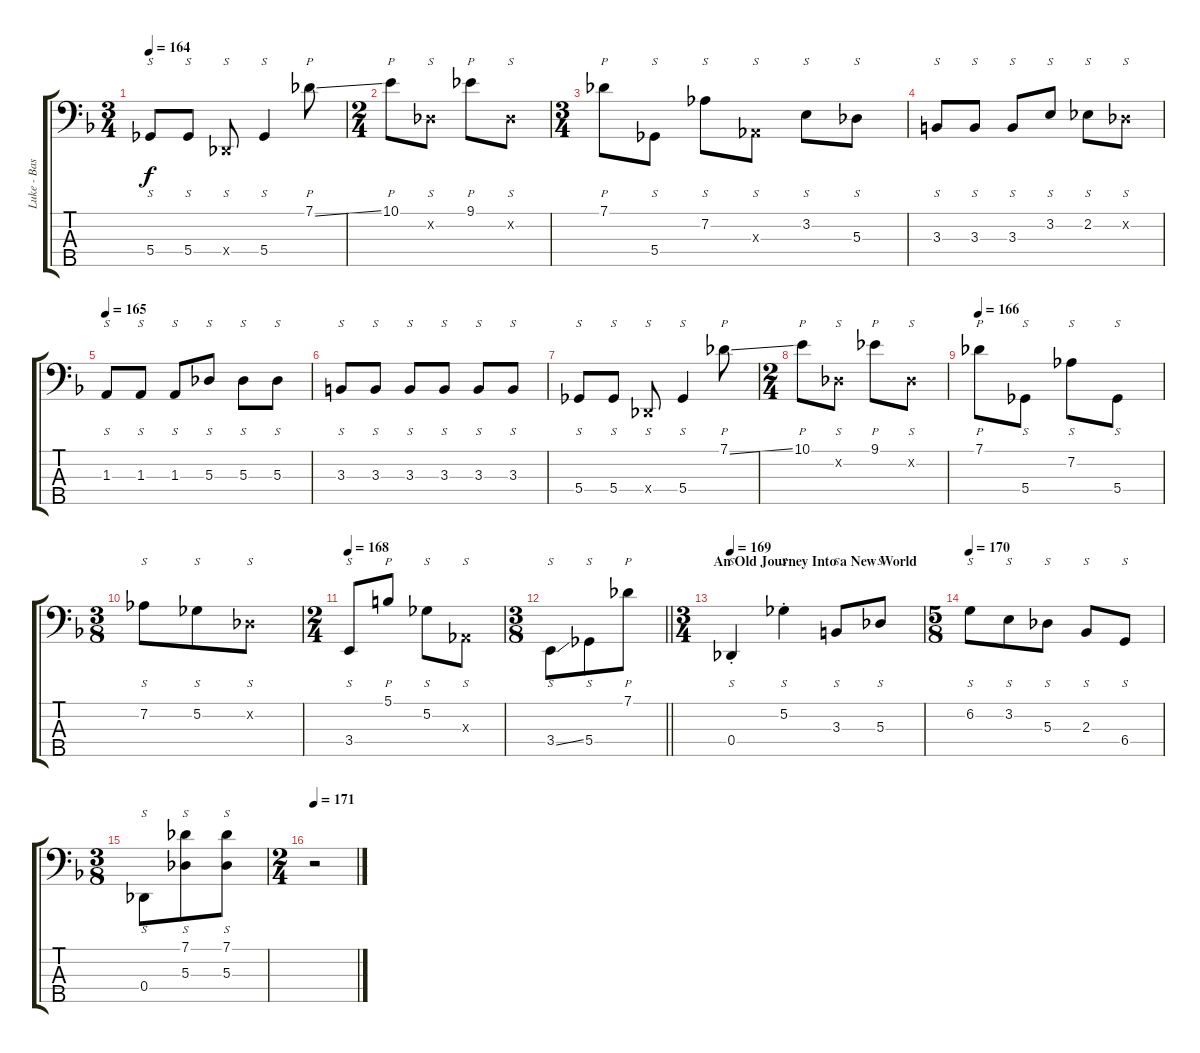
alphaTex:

\track ("Luke - Bass King" "Luke - Bas") {instrument slapbass1}
\staff {score tabs}
\tuning (Gb2 Db2 Ab1 Db1 Bb0) {hide}
\ts (3 4)
\tempo 164
\clef f4
\ks dminor
5.4.8{s dy f} 5.4.8{s} 0.4{x}.8{s} 5.4.4{s} 7.1{ss}.8{p} |
\ts (2 4)
10.1.8{p} 0.2{x}.8{s} 9.1.8{p} 0.2{x}.8{s} |
\ts (3 4)
7.1.8{p} 5.4.8{s} 7.2.8{s} 0.3{x}.8{s} 3.2.8{s} 5.3.8{s} |
3.3.8{s} 3.3.8{s} 3.3.8{s} 3.2.8{s} 2.2.8{s} 0.2{x}.8{s} |
\tempo 165
1.3.8{s} 1.3.8{s} 1.3.8{s} 5.3.8{s} 5.3.8{s} 5.3.8{s} |
3.3.8{s} 3.3.8{s} 3.3.8{s} 3.3.8{s} 3.3.8{s} 3.3.8{s} |
5.4.8{s} 5.4.8{s} 0.4{x}.8{s} 5.4.4{s} 7.1{ss}.8{p} |
\ts (2 4)
10.1.8{p} 0.2{x}.8{s} 9.1.8{p} 0.2{x}.8{s} |
\tempo 166
7.1.8{p} 5.4.8{s} 7.2.8{s} 5.4.8{s} |
\ts (3 8)
7.2.8{s} 5.2.8{s} 0.2{x}.8{s} |
\ts (2 4)
\tempo 168
3.4.8{s} 5.1.8{p} 5.2.8{s} 0.3{x}.8{s} |
\ts (3 8)
\barLineRight lightlight
3.4{ss}.8{s} 5.4.8{s} 7.1.8{p} |
\ts (3 4)
\section ("" "An Old Journey Into a New World")
\tempo 169
0.4{st}.4{s} 5.2{st}.4{s} 3.3.8{s} 5.3.8{s} |
\ts (5 8)
\tempo 170
6.2.8{s} 3.2.8{s} 5.3.8{s} 2.3.8{s} 6.4.8{s} |
\ts (3 8)
0.4.8{s} (7.1 5.3).8{s} (7.1 5.3).8{s} |
\ts (2 4)
\tempo 171
r.2
